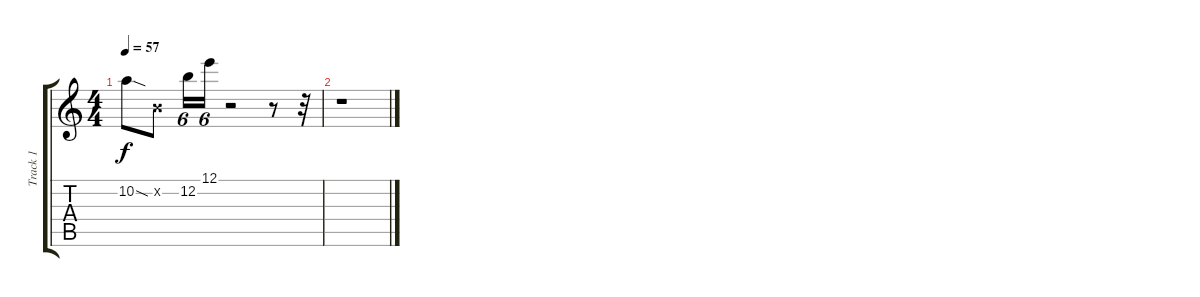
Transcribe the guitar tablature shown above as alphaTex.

\track ("Track 1" "Track 1") {instrument overdrivenguitar}
\staff {score tabs}
\tuning (E4 B3 G3 D3 A2 E2) {hide}
\ts (4 4)
\tempo 57
\clef g2
\ks c
10.2{sod}.8{dy f} 0.2{x}.8 12.2.16{tu (6 4)} 12.1.16{tu (6 4)} r.2 r.8 r.32 |
r.1
